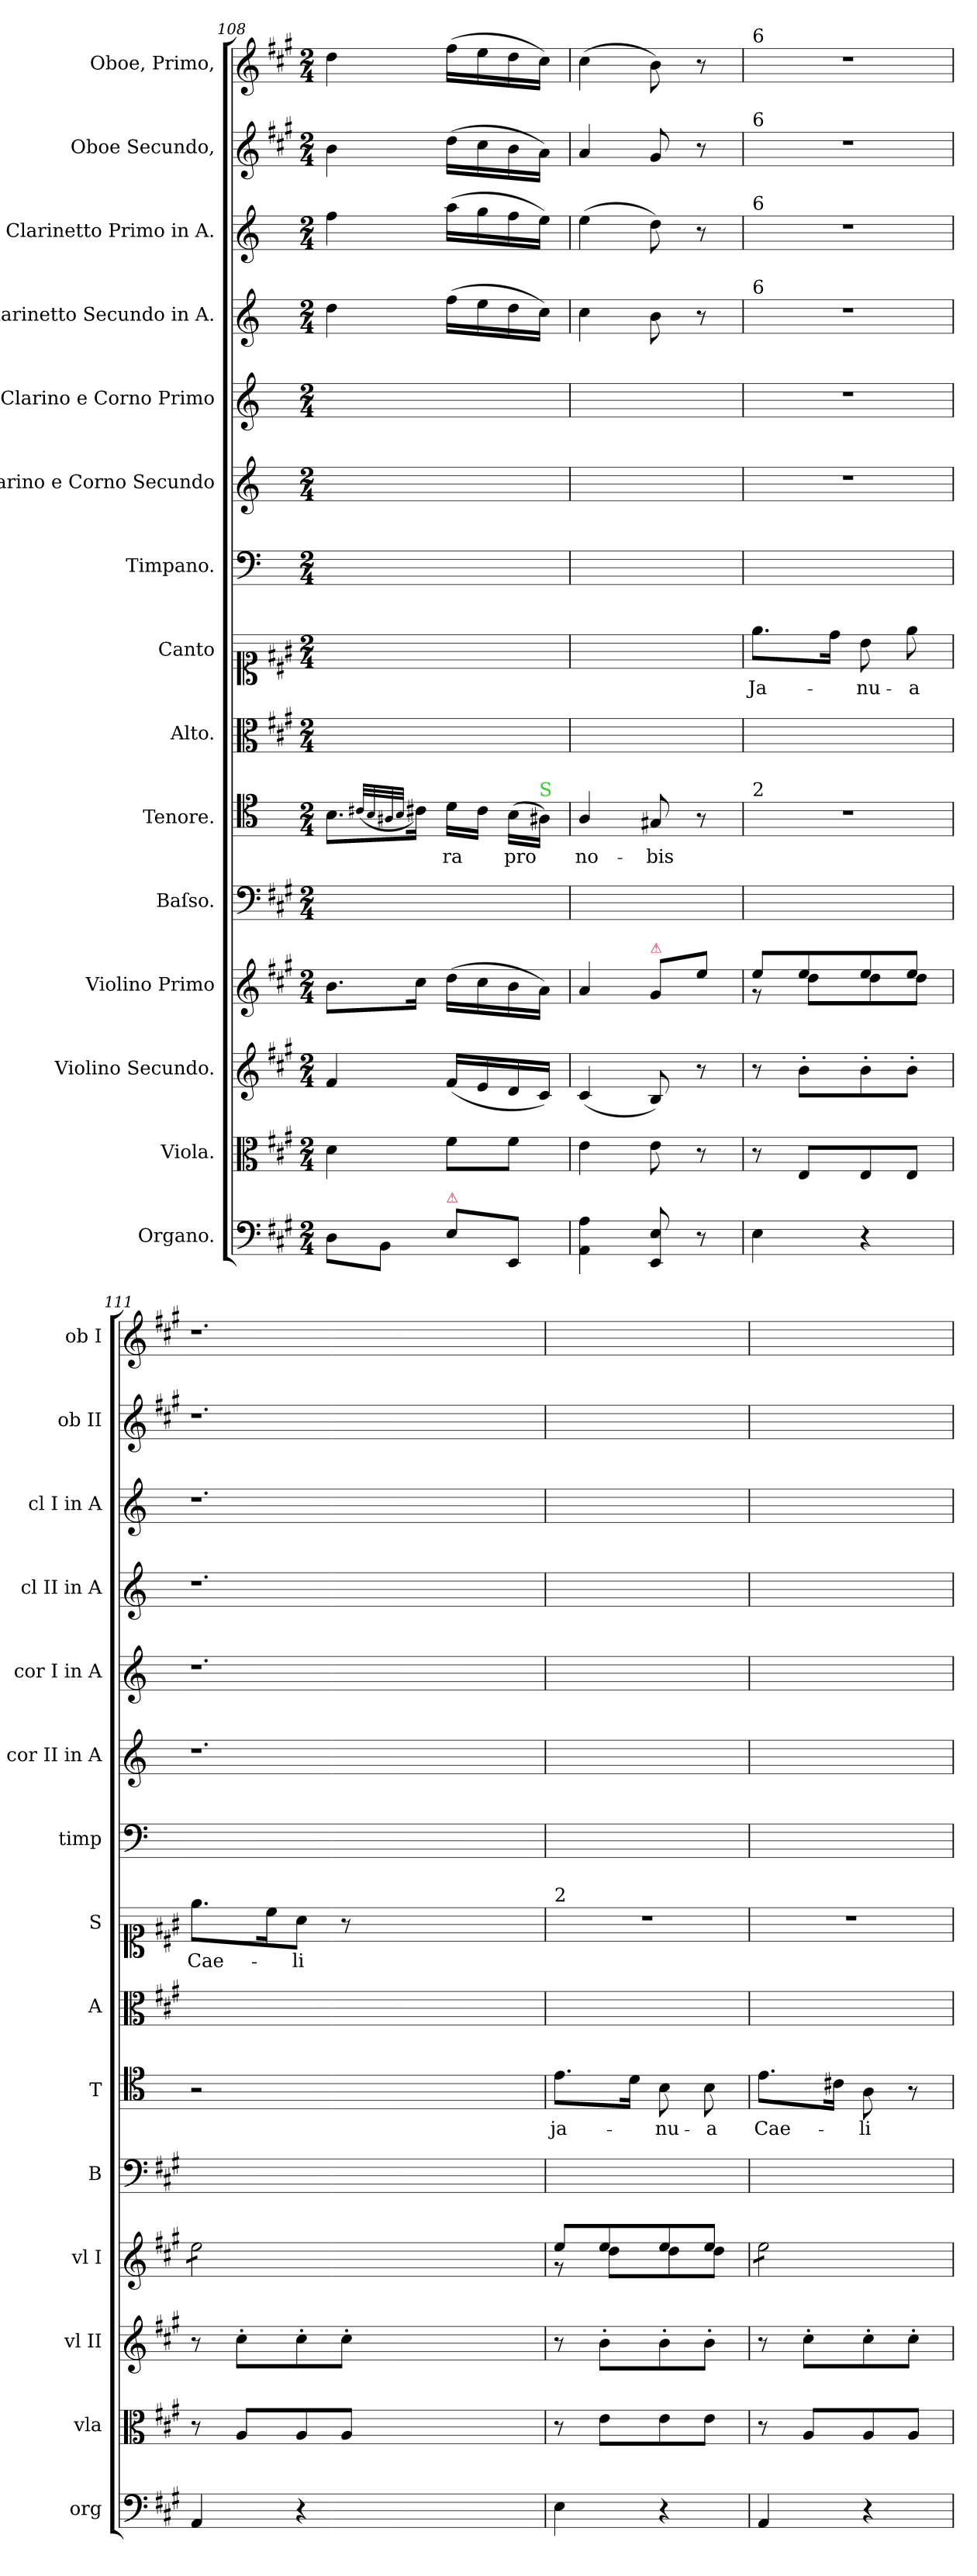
**kern	**kern	**kern	**kern	**kern	**kern	**text	**kern	**kern	**text	**kern	**kern	**kern	**kern	**kern	**kern	**kern
*part15	*part14	*part13	*part12	*part11	*part10	*part10	*part9	*part8	*part8	*part7	*part6	*part5	*part4	*part3	*part2	*part1
*staff15	*staff14	*staff13	*staff12	*staff11	*staff10	*staff10	*staff9	*staff8	*staff8	*staff7	*staff6	*staff5	*staff4	*staff3	*staff2	*staff1
*I"Organo.	*I"Viola.	*I"Violino Secundo.	*I"Violino Primo	*I"Baſso.	*I"Tenore.	*	*I"Alto.	*I"Canto	*	*I"Timpano.	*I"Clarino e Corno Secundo	*I"Clarino e Corno Primo	*I"Clarinetto Secundo in A.	*I"Clarinetto Primo in A.	*I"Oboe Secundo,	*I"Oboe, Primo,
*I'org	*I'vla	*I'vl II	*I'vl I	*I'B	*I'T	*	*I'A	*I'S	*	*I'timp	*I'cor II in A	*I'cor I in A	*I'cl II in A	*I'cl I in A	*I'ob II	*I'ob I
*clefF4	*clefC3	*clefG2	*clefG2	*clefF4	*clefC4	*	*clefC3	*clefC1	*	*clefF4	*clefG2	*clefG2	*clefG2	*clefG2	*clefG2	*clefG2
*	*	*	*	*	*	*	*	*	*	*	*ITrd2c3	*ITrd2c3	*ITrd2c3	*ITrd2c3	*	*
*k[f#c#g#]	*k[f#c#g#]	*k[f#c#g#]	*k[f#c#g#]	*k[f#c#g#]	*	*	*k[f#c#g#]	*k[f#c#g#]	*	*k[]	*k[f#c#g#]	*k[f#c#g#]	*k[f#c#g#]	*k[f#c#g#]	*k[f#c#g#]	*k[f#c#g#]
*A:	*A:	*A:	*A:	*A:	*	*	*A:	*A:	*	*	*	*	*	*	*A:	*A:
*M2/4	*M2/4	*M2/4	*M2/4	*M2/4	*M2/4	*	*M2/4	*M2/4	*	*M2/4	*M2/4	*M2/4	*M2/4	*M2/4	*M2/4	*M2/4
=108	=108	=108	=108	=108	=108	=108	=108	=108	=108	=108	=108	=108	=108	=108	=108	=108
8D\L	4d\	4f#/	8.b\L	2ryy	8.B\L	.	2ryy	2ryy	.	2ryy	2ryy	2ryy	4b\	4dd\	4b\	4dd\
8BB\J	.	.	.	.	.	.	.	.	.	.	.	.	.	.	.	.
.	.	.	.	.	(32qqc#/LLL	.	.	.	.	.	.	.	.	.	.	.
.	.	.	.	.	32qqB/	.	.	.	.	.	.	.	.	.	.	.
.	.	.	.	.	32qqA#X/	.	.	.	.	.	.	.	.	.	.	.
.	.	.	.	.	32qqB/JJJ	.	.	.	.	.	.	.	.	.	.	.
.	.	.	16cc#\Jk	.	16c#\Jk)	.	.	.	.	.	.	.	.	.	.	.
!LO:TX:a:color=crimson:t=⚠	!	!	!	!	!	!	!	!	!	!	!	!	!	!	!	!
8E\L	8f#\L	(16f#/LL	(16dd\LL	.	16d\LL	-ra	.	.	.	.	.	.	(16dd\LL	(16ff#\LL	(16dd\LL	(16ff#\LL
.	.	16e/	16cc#\	.	16c#\JJ	.	.	.	.	.	.	.	16cc#\	16ee\	16cc#\	16ee\
8EE/J	8f#\J	16d/	16b\	.	(16B\LL	pro	.	.	.	.	.	.	16b\	16dd\	16b\	16dd\
!	!	!	!	!	!LO:TX:a:color=limegreen:t=S	!	!	!	!	!	!	!	!	!	!	!
.	.	16c#/JJ)	16a\JJ)	.	16A#X\JJ)	.	.	.	.	.	.	.	16a\JJ)	16cc#\JJ)	16a\JJ)	16cc#\JJ)
=109	=109	=109	=109	=109	=109	=109	=109	=109	=109	=109	=109	=109	=109	=109	=109	=109
4AA\ 4A\	4e\	(4c#/	4a/	2ryy	4A/	no-	2ryy	2ryy	.	2ryy	2ryy	2ryy	4a\	(4cc#\	4a/	(4cc#\
!	!	!	!LO:TX:a:color=crimson:t=⚠	!	!	!	!	!	!	!	!	!	!	!	!	!
8EE/ 8E/	8e\	8B/)	8g#/L	.	8G#/	-bis	.	.	.	.	.	.	8g#\	8b\)	8g#/	8b\)
8r	8r	8r	8ee\J	.	8r	.	.	.	.	.	.	.	8r	8r	8r	8r
=110	=110	=110	=110	=110	=110	=110	=110	=110	=110	=110	=110	=110	=110	=110	=110	=110
*	*	*	*^	*	*	*	*	*	*	*	*	*	*	*	*	*
!	!	!	!	!	!	!	!	!	!	!	!	!	!	!	!	!	!LO:TX:a:t=6
!	!	!	!	!	!	!	!	!	!	!	!	!	!	!	!	!LO:TX:a:t=6	!
!	!	!	!	!	!	!	!	!	!	!	!	!	!	!	!LO:TX:a:t=6	!	!
!	!	!	!	!	!	!	!	!	!	!	!	!	!	!LO:TX:a:t=6	!	!	!
!	!	!	!	!	!	!LO:TX:a:t=2	!	!	!	!	!	!	!	!	!	!	!
4E\	8r	8r	8ee/L	8r	2ryy	2r	.	2ryy	8.ee\L	Ja-	2ryy	2r	2r	2r	2r	2r	2r
.	8E/L	8b'\L	8ee/	8dd\L	.	.	.	.	.	.	.	.	.	.	.	.	.
.	.	.	.	.	.	.	.	.	16dd\Jk	.	.	.	.	.	.	.	.
4r	8E/	8b'\	8ee/	8dd\	.	.	.	.	8b\	-nu-	.	.	.	.	.	.	.
.	8E/J	8b'\J	8ee/J	8dd\J	.	.	.	.	8ee\	-a	.	.	.	.	.	.	.
=111	=111	=111	=111	=111	=111	=111	=111	=111	=111	=111	=111	=111	=111	=111	=111	=111	=111
!	!	!	!LO:TX:a:t=....	!	!	!	!	!	!	!	!	!	!	!	!	!	!
*	*	*	*v	*v	*	*	*	*	*	*	*	*	*	*	*	*	*
*	*	*	*tremolo	*	*	*	*	*	*	*	*	*	*	*	*	*
4AA/	8r	8r	8ee\L	2ryy	2r	.	2ryy	8.ee\L	Cae-	2ryy	1.r	1.r	1.r	1.r	1.r	1.r
.	8A/L	8cc#'\L	8ee\	.	.	.	.	.	.	.	.	.	.	.	.	.
.	.	.	.	.	.	.	.	16cc#\K	.	.	.	.	.	.	.	.
4r	8A/	8cc#'\	8ee\	.	.	.	.	8a\J	-li	.	.	.	.	.	.	.
.	8A/J	8cc#'\J	8ee\J	.	.	.	.	8r	.	.	.	.	.	.	.	.
*	*	*	*Xtremolo	*	*	*	*	*	*	*	*	*	*	*	*	*
1ryy	1ryy	1ryy	1ryy	1ryy	1ryy	.	1ryy	1ryy	.	1ryy	.	.	.	.	.	.
=112	=112	=112	=112	=112	=112	=112	=112	=112	=112	=112	=112	=112	=112	=112	=112	=112
*	*	*	*^	*	*	*	*	*	*	*	*	*	*	*	*	*
!	!	!	!	!	!	!	!	!	!LO:TX:a:t=2	!	!	!	!	!	!	!	!
4E\	8r	8r	8ee/L	8r	2ryy	8.e\L	ja-	2ryy	2r	.	2ryy	2ryy	2ryy	2ryy	2ryy	2ryy	2ryy
.	8e\L	8b'\L	8ee/	8dd\L	.	.	.	.	.	.	.	.	.	.	.	.	.
.	.	.	.	.	.	16d\Jk	.	.	.	.	.	.	.	.	.	.	.
4r	8e\	8b'\	8ee/	8dd\	.	8B\	-nu-	.	.	.	.	.	.	.	.	.	.
.	8e\J	8b'\J	8ee/J	8dd\J	.	8B\	-a	.	.	.	.	.	.	.	.	.	.
=113	=113	=113	=113	=113	=113	=113	=113	=113	=113	=113	=113	=113	=113	=113	=113	=113	=113
!	!	!	!LO:TX:a:t=|...	!	!	!	!	!	!	!	!	!	!	!	!	!	!
*	*	*	*v	*v	*	*	*	*	*	*	*	*	*	*	*	*	*
*	*	*	*tremolo	*	*	*	*	*	*	*	*	*	*	*	*	*
4AA/	8r	8r	8ee\L	2ryy	8.e\L	Cae-	2ryy	2r	.	2ryy	2ryy	2ryy	2ryy	2ryy	2ryy	2ryy
.	8A/L	8cc#'\L	8ee\	.	.	.	.	.	.	.	.	.	.	.	.	.
.	.	.	.	.	16c#\Jk	.	.	.	.	.	.	.	.	.	.	.
4r	8A/	8cc#'\	8ee\	.	8A\	-li	.	.	.	.	.	.	.	.	.	.
.	8A/J	8cc#'\J	8ee\J	.	8r	.	.	.	.	.	.	.	.	.	.	.
*	*	*	*Xtremolo	*	*	*	*	*	*	*	*	*	*	*	*	*
=	=	=	=	=	=	=	=	=	=	=	=	=	=	=	=	=
*-	*-	*-	*-	*-	*-	*-	*-	*-	*-	*-	*-	*-	*-	*-	*-	*-
